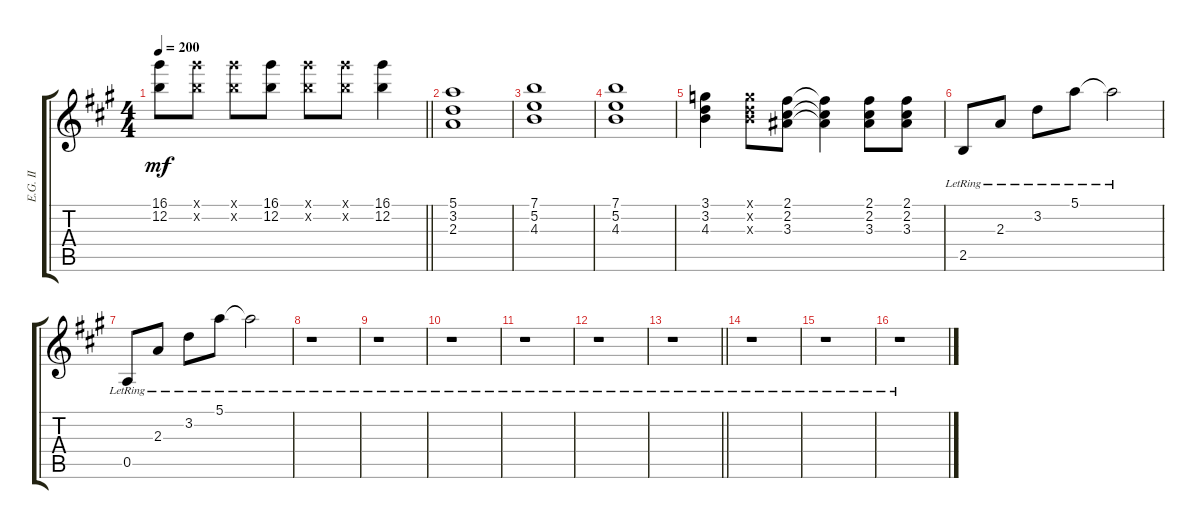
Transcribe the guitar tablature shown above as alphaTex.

\track ("E.G. II" "E.G. II") {instrument overdrivenguitar}
\staff {score tabs}
\tuning (E4 B3 G3 D3 A2 E2) {hide}
\ts (4 4)
\tempo 200
\clef g2
\barLineRight lightlight
\ks a
(16.1 12.2).8{dy mf} (16.1{x} 12.2{x}).8 (16.1{x} 12.2{x}).8 (16.1 12.2).8 (16.1{x} 12.2{x}).8 (16.1{x} 12.2{x}).8 (16.1 12.2).4 |
\section ("" "")
(5.1 3.2 2.3).1 |
(7.1 5.2 4.3).1 |
(7.1 5.2 4.3).1 |
(3.1 3.2 4.3).4 (3.1{x} 3.2{x} 4.3{x}).8 (2.1 2.2 3.3).8 (2.1{t} 2.2{t} 3.3{t}).4 (2.1 2.2 3.3).8 (2.1 2.2 3.3).8 |
2.5{lr}.8 2.3{lr}.8 3.2{lr}.8 5.1{lr}.8 5.1{lr t}.2 |
0.5{lr}.8 2.3{lr}.8 3.2{lr}.8 5.1{lr}.8 5.1{lr t}.2 |
r.1 |
r.1 |
r.1 |
r.1 |
r.1 |
\barLineRight lightlight
r.1 |
\section ("" "")
r.1 |
r.1 |
r.1
